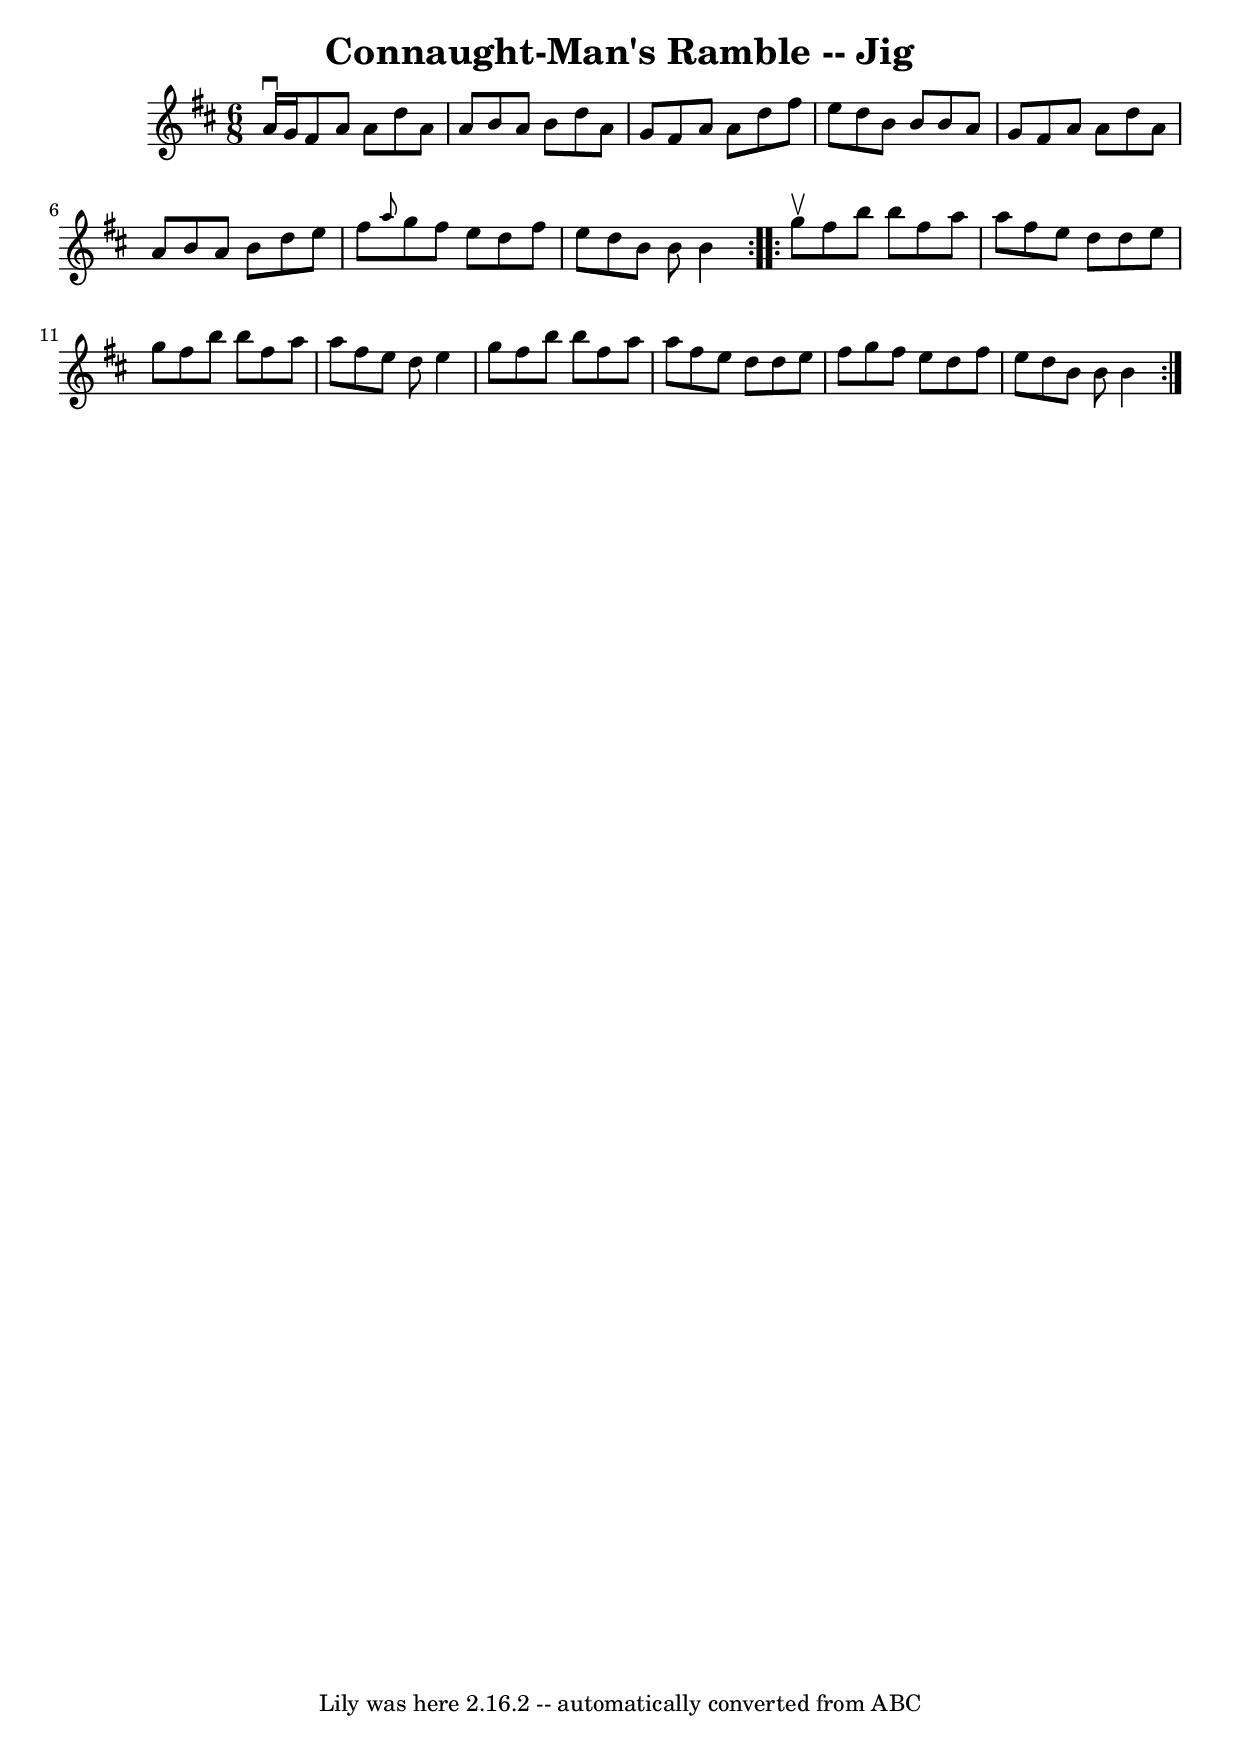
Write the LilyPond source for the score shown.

\version "2.16.2"
\include "Mammoth.ily"
\header {
  %% book = "Ryan's Mammoth Collection"
  crossRefNumber = "1"
  footnotes = "\\\\87 451"
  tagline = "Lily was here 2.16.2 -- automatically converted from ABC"
  title = "Connaught-Man's Ramble -- Jig"

}
voicedefault =  {



  \repeat volta 2 {

    \time 6/8 
    \key d \major
 a'16^\downbow g'16  |
    fis'8 a'8    
    a'8 d''8 a'8 a'8    |
    b'8 a'8 b'8 d''8 a'8 g'8 
    |
    fis'8 a'8 a'8 d''8 fis''8 e''8    |
    d''8  
    b'8 b'8 b'8 a'8 g'8    |
    fis'8 a'8 a'8 d''8   
    a'8 a'8    |
    b'8 a'8 b'8 d''8 e''8 fis''8    
    |
    \grace { a''8  
	   } g''8 fis''8 e''8 d''8 fis''8 e''8 
    |
    d''8 b'8 b'8 b'4  
  }     
  \repeat volta 2 {
    g''8^\upbow 
    |
    fis''8 b''8 b''8 fis''8 a''8 a''8    |
    
    fis''8 e''8 d''8 d''8 e''8 g''8    |
    fis''8 b''8    
    b''8 fis''8 a''8 a''8    |
    fis''8 e''8 d''8 e''4    
    g''8    |
    fis''8 b''8 b''8 fis''8 a''8 a''8    
    |
    fis''8 e''8 d''8 d''8 e''8 fis''8    |
    g''8  
    fis''8 e''8 d''8 fis''8 e''8    |
    d''8 b'8 b'8    
    b'4  
  }   

}

\score{
  <<

    \context Staff="default"
    {
      \voicedefault 
      
    }

  >>
  \layout {
    
  }
  \midi {
  }

}
